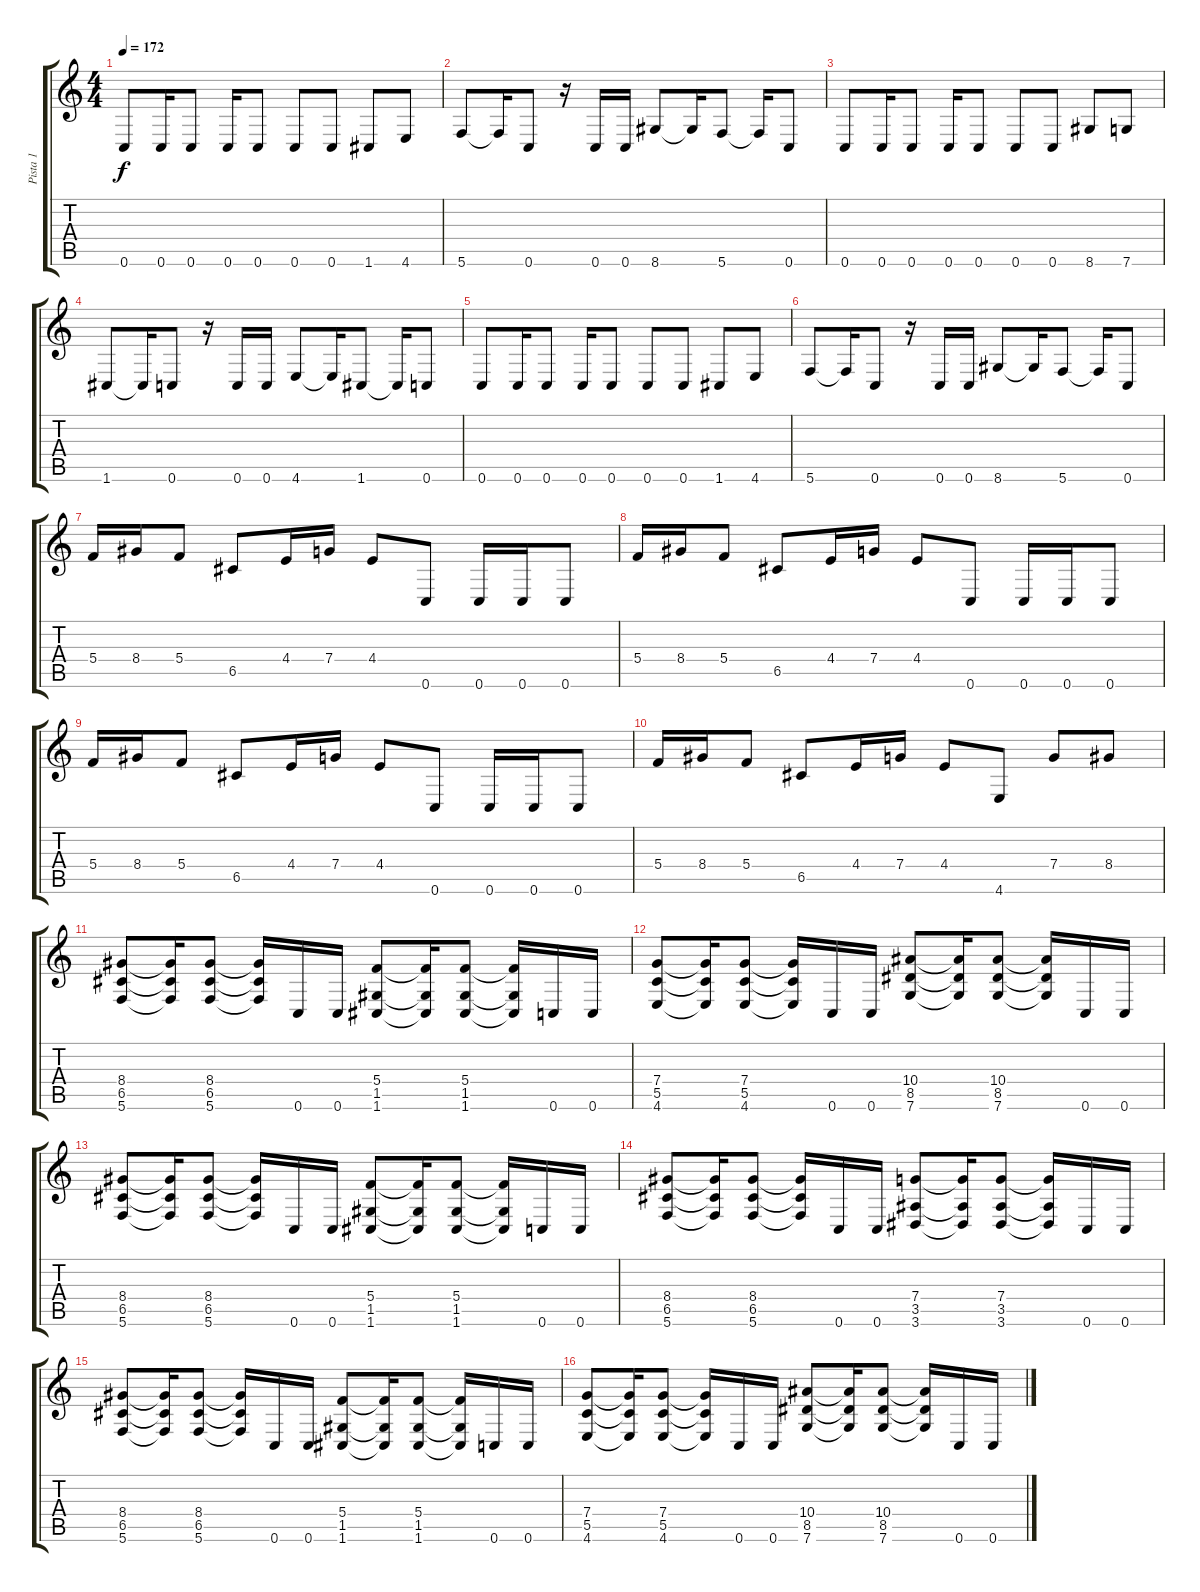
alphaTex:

\track ("Pista 1" "Pista 1") {instrument distortionguitar}
\staff {score tabs}
\tuning (D4 A3 F3 C3 G2 C2) {hide}
\ts (4 4)
\tempo 172
\clef g2
\ks c
0.6.8{dy f} 0.6.16 0.6.8 0.6.16 0.6.8 0.6.8 0.6.8 1.6.8 4.6.8 |
5.6.8 5.6{t}.16 0.6.8 r.16 0.6.16 0.6.16 8.6.8 8.6{t}.16 5.6.8 5.6{t}.16 0.6.8 |
0.6.8 0.6.16 0.6.8 0.6.16 0.6.8 0.6.8 0.6.8 8.6.8 7.6.8 |
1.6.8 1.6{t}.16 0.6.8 r.16 0.6.16 0.6.16 4.6.8 4.6{t}.16 1.6.8 1.6{t}.16 0.6.8 |
0.6.8 0.6.16 0.6.8 0.6.16 0.6.8 0.6.8 0.6.8 1.6.8 4.6.8 |
5.6.8 5.6{t}.16 0.6.8 r.16 0.6.16 0.6.16 8.6.8 8.6{t}.16 5.6.8 5.6{t}.16 0.6.8 |
5.4.16 8.4.16 5.4.8 6.5.8 4.4.16 7.4.16 4.4.8 0.6.8 0.6.16 0.6.16 0.6.8 |
5.4.16 8.4.16 5.4.8 6.5.8 4.4.16 7.4.16 4.4.8 0.6.8 0.6.16 0.6.16 0.6.8 |
5.4.16 8.4.16 5.4.8 6.5.8 4.4.16 7.4.16 4.4.8 0.6.8 0.6.16 0.6.16 0.6.8 |
5.4.16 8.4.16 5.4.8 6.5.8 4.4.16 7.4.16 4.4.8 4.6.8 7.4.8 8.4.8 |
(8.4 6.5 5.6).8 (8.4{t} 6.5{t} 5.6{t}).16 (8.4 6.5 5.6).8 (8.4{t} 6.5{t} 5.6{t}).16 0.6.16 0.6.16 (5.4 1.5 1.6).8 (5.4{t} 1.5{t} 1.6{t}).16 (5.4 1.5 1.6).8 (5.4{t} 1.5{t} 1.6{t}).16 0.6.16 0.6.16 |
(7.4 5.5 4.6).8 (7.4{t} 5.5{t} 4.6{t}).16 (7.4 5.5 4.6).8 (7.4{t} 5.5{t} 4.6{t}).16 0.6.16 0.6.16 (10.4 8.5 7.6).8 (10.4{t} 8.5{t} 7.6{t}).16 (10.4 8.5 7.6).8 (10.4{t} 8.5{t} 7.6{t}).16 0.6.16 0.6.16 |
(8.4 6.5 5.6).8 (8.4{t} 6.5{t} 5.6{t}).16 (8.4 6.5 5.6).8 (8.4{t} 6.5{t} 5.6{t}).16 0.6.16 0.6.16 (5.4 1.5 1.6).8 (5.4{t} 1.5{t} 1.6{t}).16 (5.4 1.5 1.6).8 (5.4{t} 1.5{t} 1.6{t}).16 0.6.16 0.6.16 |
(8.4 6.5 5.6).8 (8.4{t} 6.5{t} 5.6{t}).16 (8.4 6.5 5.6).8 (8.4{t} 6.5{t} 5.6{t}).16 0.6.16 0.6.16 (7.4 3.5 3.6).8 (7.4{t} 3.5{t} 3.6{t}).16 (7.4 3.5 3.6).8 (7.4{t} 3.5{t} 3.6{t}).16 0.6.16 0.6.16 |
(8.4 6.5 5.6).8 (8.4{t} 6.5{t} 5.6{t}).16 (8.4 6.5 5.6).8 (8.4{t} 6.5{t} 5.6{t}).16 0.6.16 0.6.16 (5.4 1.5 1.6).8 (5.4{t} 1.5{t} 1.6{t}).16 (5.4 1.5 1.6).8 (5.4{t} 1.5{t} 1.6{t}).16 0.6.16 0.6.16 |
(7.4 5.5 4.6).8 (7.4{t} 5.5{t} 4.6{t}).16 (7.4 5.5 4.6).8 (7.4{t} 5.5{t} 4.6{t}).16 0.6.16 0.6.16 (10.4 8.5 7.6).8 (10.4{t} 8.5{t} 7.6{t}).16 (10.4 8.5 7.6).8 (10.4{t} 8.5{t} 7.6{t}).16 0.6.16 0.6.16
